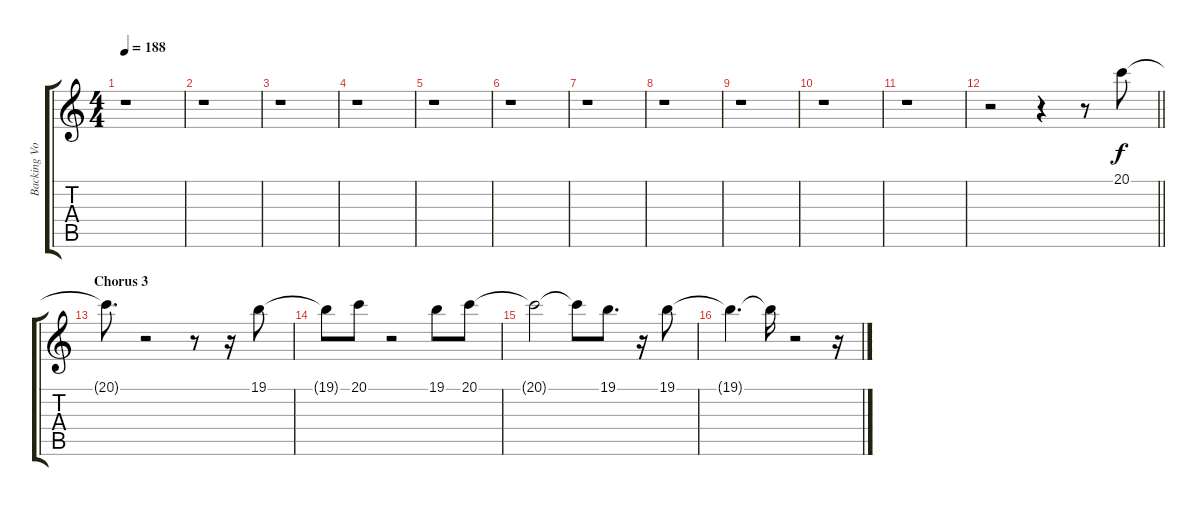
\track ("Backing Vocal" "Backing Vo") {instrument choiraahs}
\staff {score tabs}
\tuning (E4 B3 G3 D3 A2 E2) {hide}
\ts (4 4)
\tempo 188
\clef g2
\ks c
r.1{dy f} |
r.1 |
r.1 |
r.1 |
r.1 |
r.1 |
r.1 |
r.1 |
r.1 |
r.1 |
r.1 |
\barLineRight lightlight
r.2 r.4 r.8 20.1.8 |
\section ("" "Chorus 3")
20.1{t}.8{d} r.2 r.8 r.16 19.1.8 |
19.1{t}.8 20.1.8 r.2 19.1.8 20.1.8 |
20.1{t}.2 20.1{t}.8 19.1.8{d} r.16 19.1.8 |
19.1{t}.4{d} 19.1{t}.16 r.2 r.16
